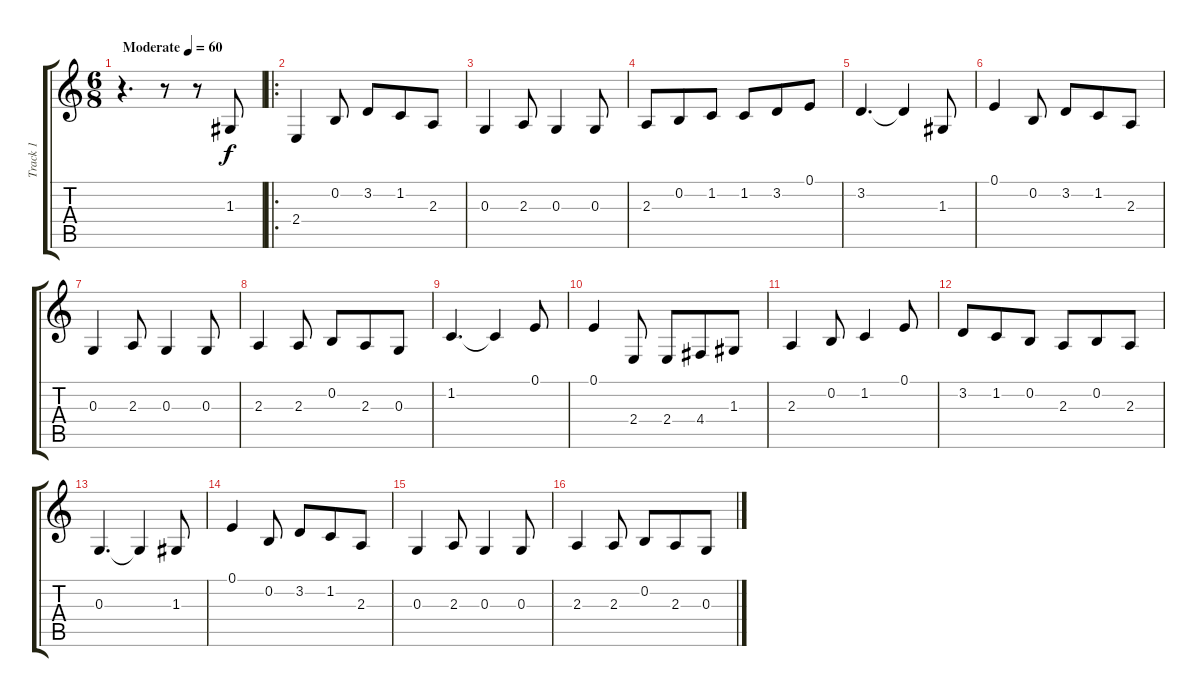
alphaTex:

\track ("Track 1" "Track 1") {instrument electricgrandpiano}
\staff {score tabs}
\tuning (E4 B3 G3 D3 A2 E2) {hide}
\ts (6 8)
\tempo (60 "Moderate")
\clef g2
\ks c
r.4{d dy f instrument electricgrandpiano} r.8 r.8 1.3.8 |
\ro
2.4.4 0.2.8 3.2.8 1.2.8 2.3.8 |
0.3.4 2.3.8 0.3.4 0.3.8 |
2.3.8 0.2.8 1.2.8 1.2.8 3.2.8 0.1.8 |
3.2.4{d} 3.2{t}.4 1.3.8 |
0.1.4 0.2.8 3.2.8 1.2.8 2.3.8 |
0.3.4 2.3.8 0.3.4 0.3.8 |
2.3.4 2.3.8 0.2.8 2.3.8 0.3.8 |
1.2.4{d} 1.2{t}.4 0.1.8 |
0.1.4 2.4.8 2.4.8 4.4.8 1.3.8 |
2.3.4 0.2.8 1.2.4 0.1.8 |
3.2.8 1.2.8 0.2.8 2.3.8 0.2.8 2.3.8 |
0.3.4{d} 0.3{t}.4 1.3.8 |
0.1.4 0.2.8 3.2.8 1.2.8 2.3.8 |
0.3.4 2.3.8 0.3.4 0.3.8 |
2.3.4 2.3.8 0.2.8 2.3.8 0.3.8
